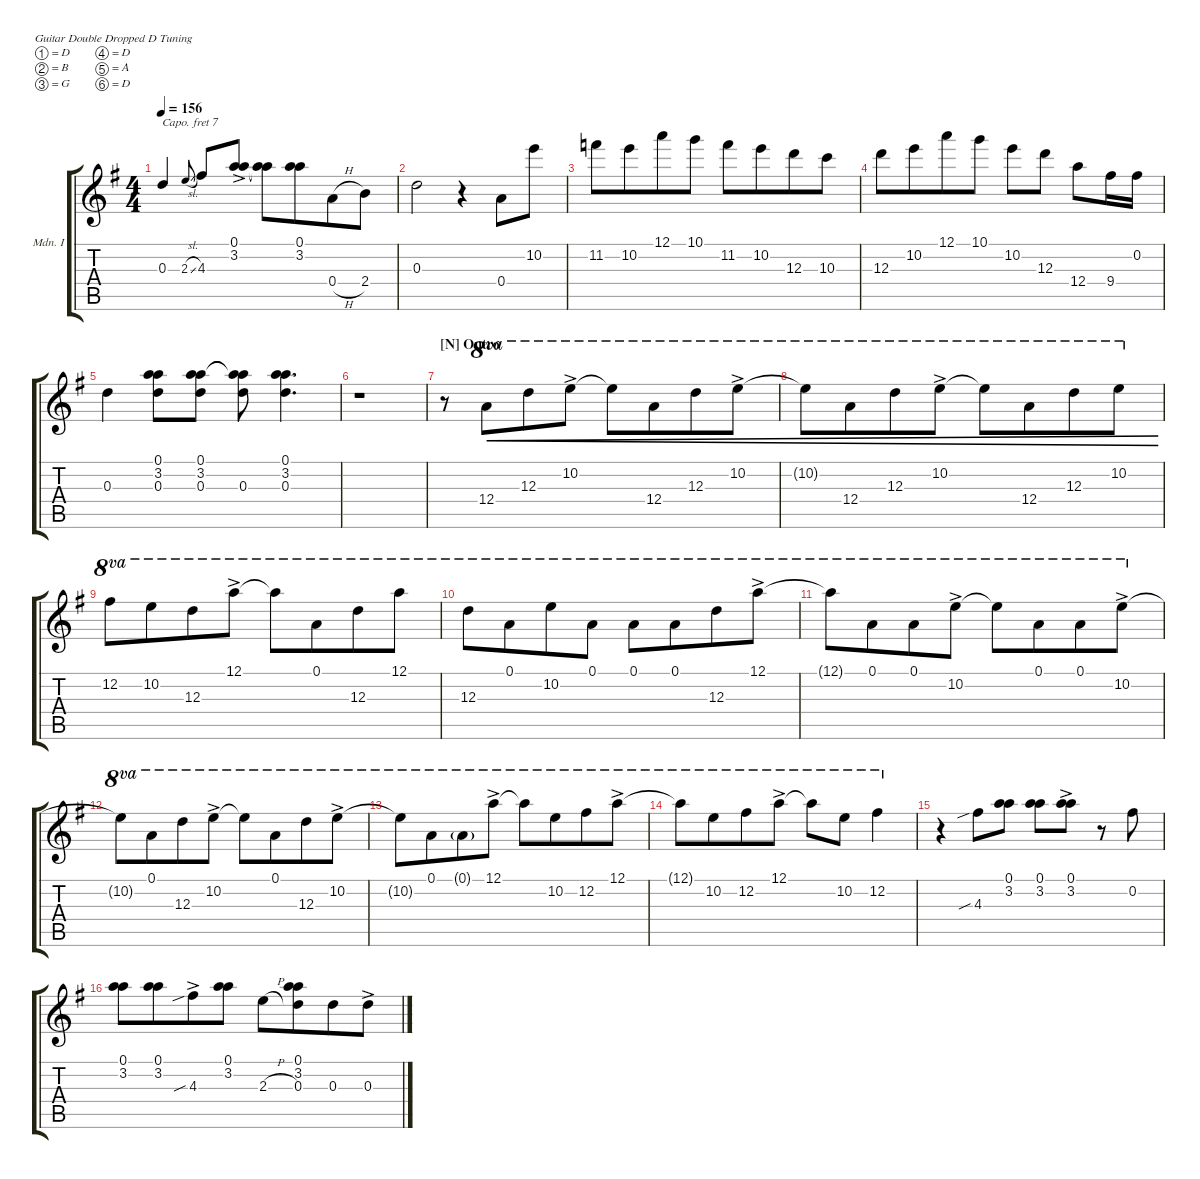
\defaultSystemsLayout 4
\hideDynamics
\bracketExtendMode groupsimilarinstruments
\firstSystemTrackNameOrientation horizontal
\otherSystemsTrackNameOrientation horizontal
\track ("Mandolin I" "Mdn. I") {instrument acousticguitarsteel}
\staff {score tabs}
\capo 7
\tuning (D4 B3 G3 D3 A2 D2)
\ts (4 4)
\tempo 156
\clef g2
\ks g
0.3.4{dy mp} 2.3{sl}.8{gr onbeat} 4.3.8{beam invert} (3.2{ac} 0.1).8 (0.1{t} 3.2{t}).8 (3.2 0.1).8{beam merge} 0.4{h}.8 2.4.8 |
0.3.2 r.4 0.4.8 10.2.8 |
11.2.8 10.2.8{beam merge} 12.1.8 10.1.8 11.2.8 10.2.8{beam merge} 12.3.8 10.3.8 |
12.3.8 10.2.8{beam merge} 12.1.8 10.1.8 10.2.8 12.3.8 12.4.8 9.4.16 0.2.16 |
0.3.4 (0.3 3.2 0.1).8 (0.3 3.2 0.1).8 (0.3 3.2{t} 0.1{t}).8 (0.3 3.2 0.1).4{d} |
r.1 |
\section ("N" "Outro")
r.8 12.4.8{ot 8va cre beam merge} 12.3.8{ot 8va cre} 10.2{ac}.8{ot 8va cre} 10.2{t}.8{ot 8va cre} 12.4.8{ot 8va cre beam merge} 12.3.8{ot 8va cre} 10.2{ac}.8{ot 8va cre} |
10.2{t}.8{ot 8va cre} 12.4.8{ot 8va cre beam merge} 12.3.8{ot 8va cre} 10.2{ac}.8{ot 8va cre} 10.2{t}.8{ot 8va cre} 12.4.8{ot 8va cre beam merge} 12.3.8{ot 8va cre} 10.2.8{ot 8va cre} |
12.2.8{ot 8va} 10.2.8{ot 8va beam merge} 12.3.8{ot 8va} 12.1{ac}.8{ot 8va} 12.1{t}.8{ot 8va} 0.1.8{ot 8va beam merge} 12.3.8{ot 8va} 12.1.8{ot 8va} |
12.3.8{ot 8va} 0.1.8{ot 8va beam merge} 10.2.8{ot 8va} 0.1.8{ot 8va} 0.1.8{ot 8va} 0.1.8{ot 8va beam merge} 12.3.8{ot 8va} 12.1{ac}.8{ot 8va} |
12.1{t}.8{ot 8va} 0.1.8{ot 8va beam merge} 0.1.8{ot 8va} 10.2{ac}.8{ot 8va} 10.2{t}.8{ot 8va} 0.1.8{ot 8va beam merge} 0.1.8{ot 8va} 10.2{ac}.8{ot 8va} |
10.2{t}.8{ot 8va} 0.1.8{ot 8va beam merge} 12.3.8{ot 8va} 10.2{ac}.8{ot 8va} 10.2{t}.8{ot 8va} 0.1.8{ot 8va beam merge} 12.3.8{ot 8va} 10.2{ac}.8{ot 8va} |
10.2{t}.8{ot 8va} 0.1.8{ot 8va beam merge} 0.1{g}.8{ot 8va} 12.1{ac}.8{ot 8va} 12.1{t}.8{ot 8va} 10.2.8{ot 8va beam merge} 12.2.8{ot 8va} 12.1{ac}.8{ot 8va} |
12.1{t}.8{ot 8va} 10.2.8{ot 8va beam merge} 12.2.8{ot 8va} 12.1{ac}.8{ot 8va} 12.1{t}.8{ot 8va} 10.2.8{ot 8va} 12.2.4{ot 8va} |
r.4 4.3{sib}.8 (3.2 0.1).8 (0.1 3.2).8 (3.2{ac} 0.1).8 r.8 0.2.8 |
(3.2 0.1).8 (3.2 0.1).8{beam merge} 4.3{sib ac}.8 (3.2 0.1).8 2.3{h}.8 (0.3 3.2 0.1).8{beam merge} 0.3.8 0.3{ac}.8
